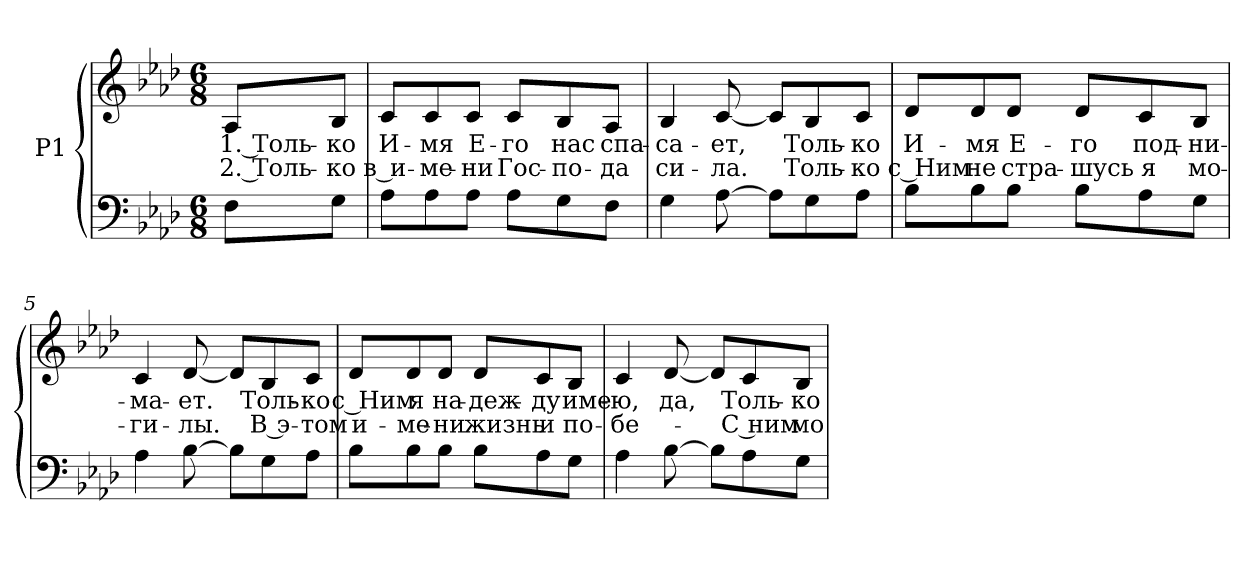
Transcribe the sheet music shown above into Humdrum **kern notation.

**kern	**kern	**text	**text
*part1	*part1	*part1	*part1
*staff2	*staff1	*staff1	*staff1
*I"P1	*	*	*
!!LO:PB:g=z
*clefF4	*clefG2	*	*
*k[b-e-a-d-]	*k[b-e-a-d-]	*	*
*f:	*f:	*	*
*M6/8	*M6/8	*	*
=1	=1	=1	=1
!	!	!LO:LY:b:color=#000000	!LO:LY:b:color=#000000
8Fi\L	8A-i/L	1. Толь-	2. Толь-
!	!	!LO:LY:b:color=#000000	!LO:LY:b:color=#000000
8Gi\J	8B-i/J	-ко	-ко
=2	=2	=2	=2
!	!	!LO:LY:b:color=#000000	!LO:LY:b:color=#000000
8A-i\L	8ci/L	И-	в и-
!	!	!LO:LY:b:color=#000000	!LO:LY:b:color=#000000
8A-i\	8ci/	-мя	-ме-
!	!	!LO:LY:b:color=#000000	!LO:LY:b:color=#000000
8A-i\J	8ci/J	Е-	-ни
!	!	!LO:LY:b:color=#000000	!LO:LY:b:color=#000000
8A-i\L	8ci/L	-го	Гос-
!	!	!LO:LY:b:color=#000000	!LO:LY:b:color=#000000
8Gi\	8B-i/	нас	-по-
!	!	!LO:LY:b:color=#000000	!LO:LY:b:color=#000000
8Fi\J	8A-i/J	спа-	-да
=3	=3	=3	=3
!	!	!LO:LY:b:color=#000000	!LO:LY:b:color=#000000
4Gi\	4B-i/	-са-	си-
!	!	!LO:LY:b:color=#000000	!LO:LY:b:color=#000000
[>8A-i\	[<8ci/	-ет,	-ла.
8A-i\L]	8ci/L]	.	.
!	!	!LO:LY:b:color=#000000	!LO:LY:b:color=#000000
8Gi\	8B-i/	Толь-	Толь-
!	!	!LO:LY:b:color=#000000	!LO:LY:b:color=#000000
8A-i\J	8ci/J	-ко	-ко
=4	=4	=4	=4
!	!	!LO:LY:b:color=#000000	!LO:LY:b:color=#000000
8B-i\L	8d-i/L	И-	с Ним
!	!	!LO:LY:b:color=#000000	!LO:LY:b:color=#000000
8B-i\	8d-i/	-мя	не
!	!	!LO:LY:b:color=#000000	!LO:LY:b:color=#000000
8B-i\J	8d-i/J	Е-	стра-
!	!	!LO:LY:b:color=#000000	!LO:LY:b:color=#000000
8B-i\L	8d-i/L	-го	-шусь
!	!	!LO:LY:b:color=#000000	!LO:LY:b:color=#000000
8A-i\	8ci/	под-	я
!	!	!LO:LY:b:color=#000000	!LO:LY:b:color=#000000
8Gi\J	8B-i/J	-ни-	мо-
!!LO:LB:g=z
=5	=5	=5	=5
!	!	!LO:LY:b:color=#000000	!LO:LY:b:color=#000000
4A-i\	4ci/	-ма-	-ги-
!	!	!LO:LY:b:color=#000000	!LO:LY:b:color=#000000
[>8B-i\	[<8d-i/	-ет.	-лы.
8B-i\L]	8d-i/L]	.	.
!	!	!LO:LY:b:color=#000000	!LO:LY:b:color=#000000
8Gi\	8B-i/	Толь-	В э-
!	!	!LO:LY:b:color=#000000	!LO:LY:b:color=#000000
8A-i\J	8ci/J	-ко	-том
=6	=6	=6	=6
!	!	!LO:LY:b:color=#000000	!LO:LY:b:color=#000000
8B-i\L	8d-i/L	с Ним	и-
!	!	!LO:LY:b:color=#000000	!LO:LY:b:color=#000000
8B-i\	8d-i/	я	-ме-
!	!	!LO:LY:b:color=#000000	!LO:LY:b:color=#000000
8B-i\J	8d-i/J	на-	-ни
!	!	!LO:LY:b:color=#000000	!LO:LY:b:color=#000000
8B-i\L	8d-i/L	-деж-	жизнь
!	!	!LO:LY:b:color=#000000	!LO:LY:b:color=#000000
8A-i\	8ci/	-ду	и
!	!	!LO:LY:b:color=#000000	!LO:LY:b:color=#000000
8Gi\J	8B-i/J	име-	по-
=7	=7	=7	=7
!	!	!LO:LY:b:color=#000000	!LO:LY:b:color=#000000
4A-i\	4ci/	-ю,	-бе-
!	!	!LO:LY:b:color=#000000	!
[>8B-i\	[<8d-i/	-да,	.
8B-i\L]	8d-i/L]	.	.
!	!	!LO:LY:b:color=#000000	!LO:LY:b:color=#000000
8A-i\	8ci/	Толь-	С ним
!	!	!LO:LY:b:color=#000000	!LO:LY:b:color=#000000
8Gi\J	8B-i/J	-ко	мо-
=	=	=	=
*-	*-	*-	*-
